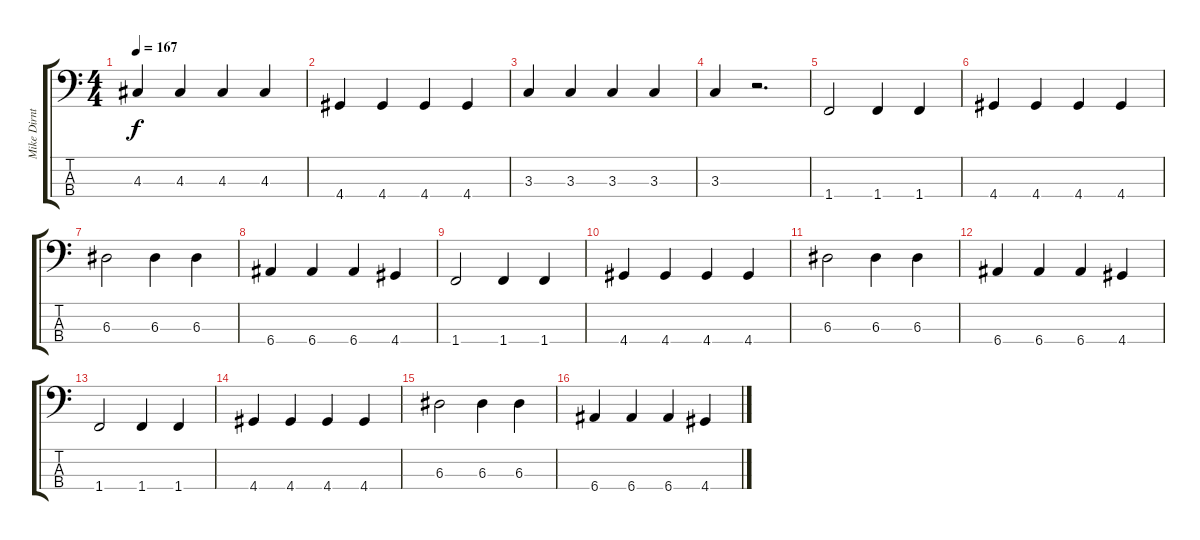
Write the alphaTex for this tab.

\track ("Mike Dirnt (Bass)" "Mike Dirnt") {instrument electricbassfinger}
\staff {score tabs}
\tuning (G2 D2 A1 E1) {hide}
\ts (4 4)
\tempo 167
\clef f4
\ks c
4.3.4{dy f} 4.3.4 4.3.4 4.3.4 |
4.4.4 4.4.4 4.4.4 4.4.4 |
3.3.4 3.3.4 3.3.4 3.3.4 |
3.3.4 r.2{d} |
1.4.2{instrument electricbassfinger} 1.4.4 1.4.4 |
4.4.4 4.4.4 4.4.4 4.4.4 |
6.3.2 6.3.4 6.3.4 |
6.4.4 6.4.4 6.4.4 4.4.4 |
1.4.2 1.4.4 1.4.4 |
4.4.4 4.4.4 4.4.4 4.4.4 |
6.3.2 6.3.4 6.3.4 |
6.4.4 6.4.4 6.4.4 4.4.4 |
1.4.2 1.4.4 1.4.4 |
4.4.4 4.4.4 4.4.4 4.4.4 |
6.3.2 6.3.4 6.3.4 |
6.4.4 6.4.4 6.4.4 4.4.4
